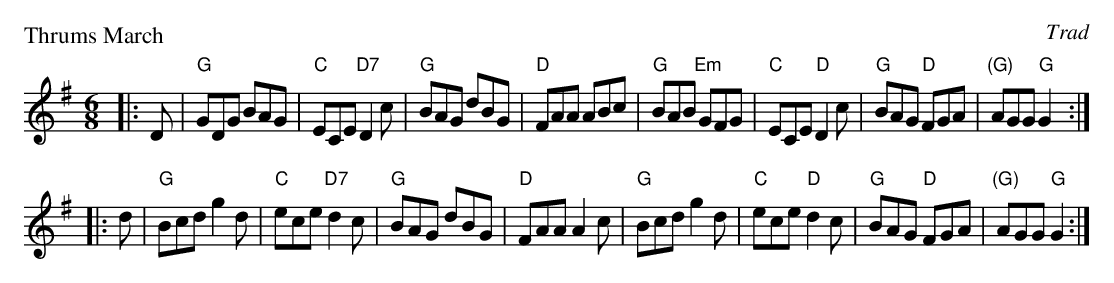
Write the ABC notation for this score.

X:1
P: Thrums March
O: Trad
M: 6/8
L: 1/8
K: G
|: D |\
"G"GDG BAG | "C"ECE "D7"D2c | "G"BAG dBG | "D"FAA ABc |\
"G"BAB "Em"GFG | "C"ECE "D"D2c | "G"BAG "D"FGA | "(G)"AGG "G"G2 :|
|: d |\
"G"Bcd g2d | "C"ece "D7"d2c | "G"BAG dBG | "D"FAA A2c |\
"G"Bcd     g2d | "C"ece "D"d2c | "G"BAG "D"FGA | "(G)"AGG "G"G2 :|
